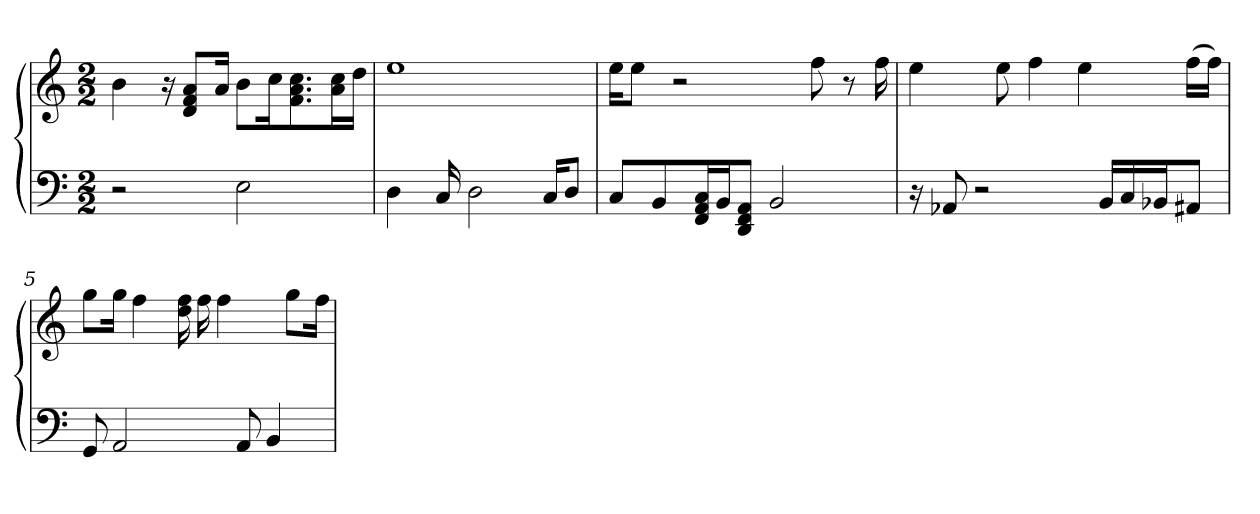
**kern	**kern
*part1	*part1
*staff2	*staff1
*clefF4	*clefG2
*k[]	*k[]
*M2/2	*M2/2
=1	=1
2r	4b
.	16r
.	8d/ 8f/ 8a/L
.	16a/Jk
2E	8b\L
.	16cc\K
.	8.f\ 8.a\ 8.cc\
.	16a\ 16cc\L
.	16dd\JJ
=2	=2
4D	1ee
16C	.
2D	.
16C/KL	.
8D/J	.
=3	=3
8C/L	16ee\KL
.	8ee\J
8BB/	.
.	2r
16FF/ 16AA/ 16C/L	.
16BB/J	.
8DD/ 8FF/ 8AA/J	.
2BB	.
.	8ff
.	8r
.	16ff
=4	=4
16r	4ee
8AA-X	.
2r	.
.	8ee
.	4ff
.	4ee
16BB/LL	.
16C/	.
16BB-X/J	.
8AA#X/J	(16ff\LL
.	16ff\JJ)
=5	=5
8GG	8gg\L
2AA	16gg\Jk
.	4ff
.	16dd 16ff
.	16ff
.	4ff
8AA	.
4BB	.
.	8gg\L
.	16ff\Jk
=	=
*-	*-
